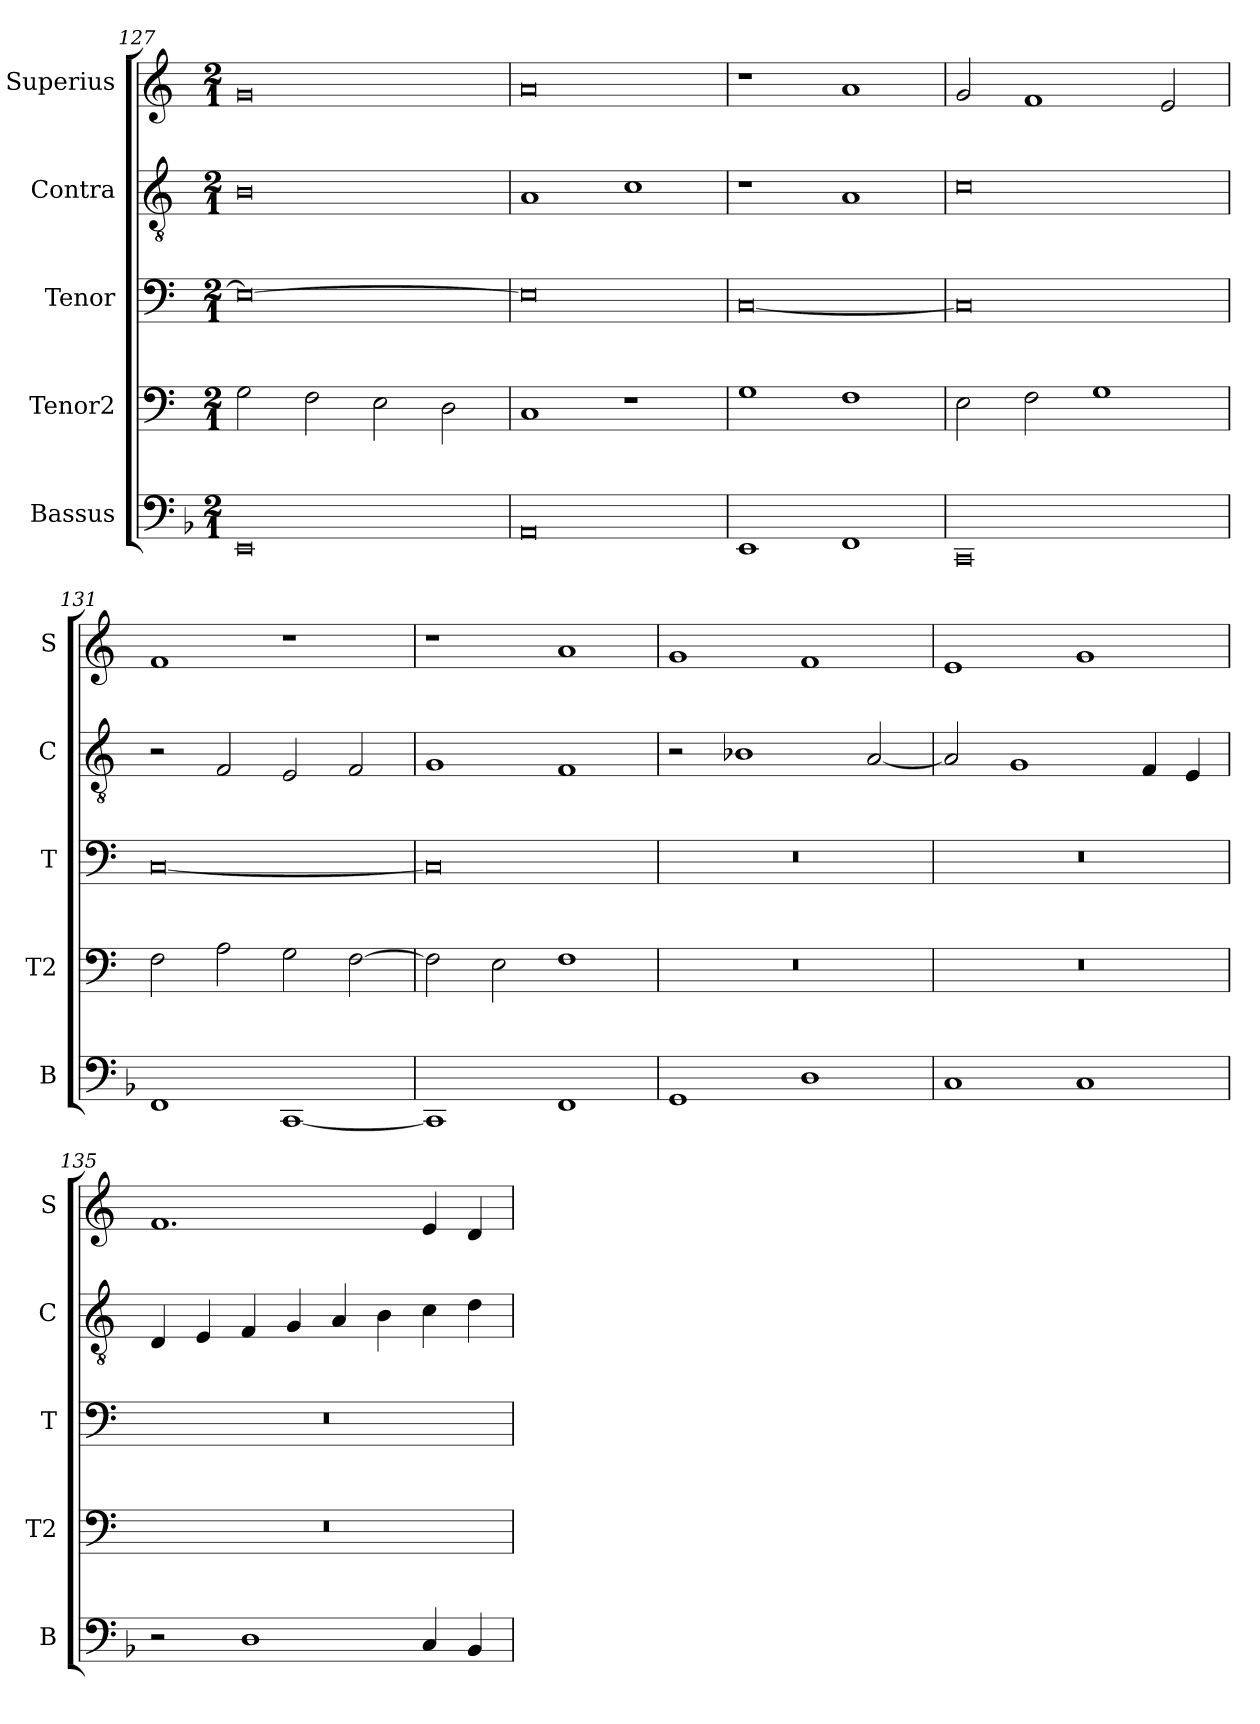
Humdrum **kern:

**kern	**kern	**kern	**kern	**kern
*part5	*part4	*part3	*part2	*part1
*staff5	*staff4	*staff3	*staff2	*staff1
*I"Bassus	*I"Tenor2	*I"Tenor	*I"Contra	*I"Superius
*I'B	*I'T2	*I'T	*I'C	*I'S
*clefF4	*clefF4	*clefF4	*clefGv2	*clefG2
*k[b-]	*k[]	*k[]	*k[]	*k[]
*M2/1	*M2/1	*M2/1	*M2/1	*M2/1
=127	=127	=127	=127	=127
0EE	2G\	0E\_	0B	0g
.	2F\	.	.	.
.	2E\	.	.	.
.	2D\	.	.	.
=128	=128	=128	=128	=128
0AA	1C	0E\]	1A	0a
.	1r	.	1c	.
=129	=129	=129	=129	=129
1EE	1G	[0C/	1r	1r
1FF	1F	.	1A	1a
=130	=130	=130	=130	=130
0CC	2E\	0C/]	0c	2g/
.	2F\	.	.	1f
.	1G	.	.	.
.	.	.	.	2e/
=131	=131	=131	=131	=131
1FF	2F\	[0C/	2r	1f
.	2A\	.	2F/	.
[1CC	2G\	.	2E/	1r
.	[2F\	.	2F/	.
=132	=132	=132	=132	=132
1CC]	2F\]	0C/]	1G	1r
.	2E\	.	.	.
1FF	1F	.	1F	1a
=133	=133	=133	=133	=133
1GG	0r	0r	2r	1g
.	.	.	1B-X	.
1D	.	.	.	1f
.	.	.	[2A/	.
=134	=134	=134	=134	=134
1C	0r	0r	2A/]	1e
.	.	.	1G	.
1C	.	.	.	1g
.	.	.	4F/	.
.	.	.	4E/	.
=135	=135	=135	=135	=135
2r	0r	0r	4D/	1.f
.	.	.	4E/	.
1D	.	.	4F/	.
.	.	.	4G/	.
.	.	.	4A/	.
.	.	.	4B\	.
4C/	.	.	4c\	4e/
4BB-/	.	.	4d\	4d/
=	=	=	=	=
*-	*-	*-	*-	*-
